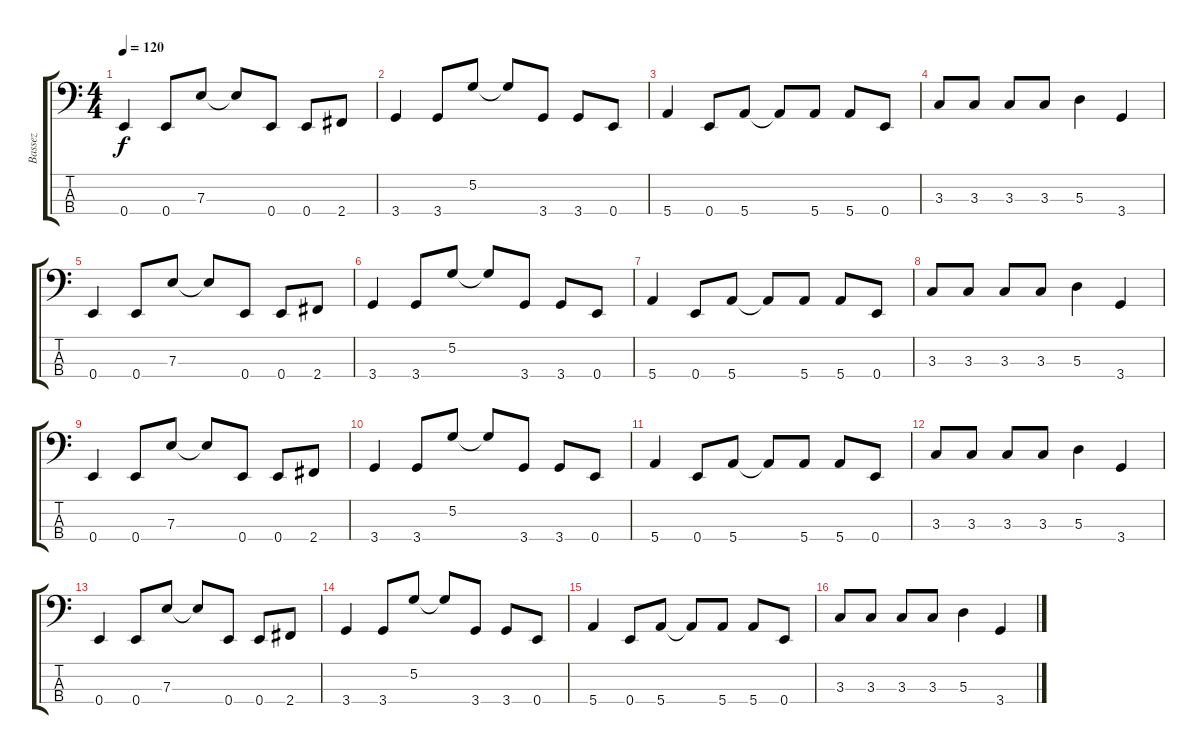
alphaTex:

\track ("Bassez" "Bassez") {instrument slapbass1}
\staff {score tabs}
\tuning (G2 D2 A1 E1) {hide}
\ts (4 4)
\tempo 120
\clef f4
\ks c
0.4.4{dy f} 0.4.8 7.3.8 7.3{t}.8 0.4.8 0.4.8 2.4.8 |
3.4.4 3.4.8 5.2.8 5.2{t}.8 3.4.8 3.4.8 0.4.8 |
5.4.4 0.4.8 5.4.8 5.4{t}.8 5.4.8 5.4.8 0.4.8 |
3.3.8 3.3.8 3.3.8 3.3.8 5.3.4 3.4.4 |
0.4.4 0.4.8 7.3.8 7.3{t}.8 0.4.8 0.4.8 2.4.8 |
3.4.4 3.4.8 5.2.8 5.2{t}.8 3.4.8 3.4.8 0.4.8 |
5.4.4 0.4.8 5.4.8 5.4{t}.8 5.4.8 5.4.8 0.4.8 |
3.3.8 3.3.8 3.3.8 3.3.8 5.3.4 3.4.4 |
0.4.4 0.4.8 7.3.8 7.3{t}.8 0.4.8 0.4.8 2.4.8 |
3.4.4 3.4.8 5.2.8 5.2{t}.8 3.4.8 3.4.8 0.4.8 |
5.4.4 0.4.8 5.4.8 5.4{t}.8 5.4.8 5.4.8 0.4.8 |
3.3.8 3.3.8 3.3.8 3.3.8 5.3.4 3.4.4 |
0.4.4 0.4.8 7.3.8 7.3{t}.8 0.4.8 0.4.8 2.4.8 |
3.4.4 3.4.8 5.2.8 5.2{t}.8 3.4.8 3.4.8 0.4.8 |
5.4.4 0.4.8 5.4.8 5.4{t}.8 5.4.8 5.4.8 0.4.8 |
3.3.8 3.3.8 3.3.8 3.3.8 5.3.4 3.4.4
